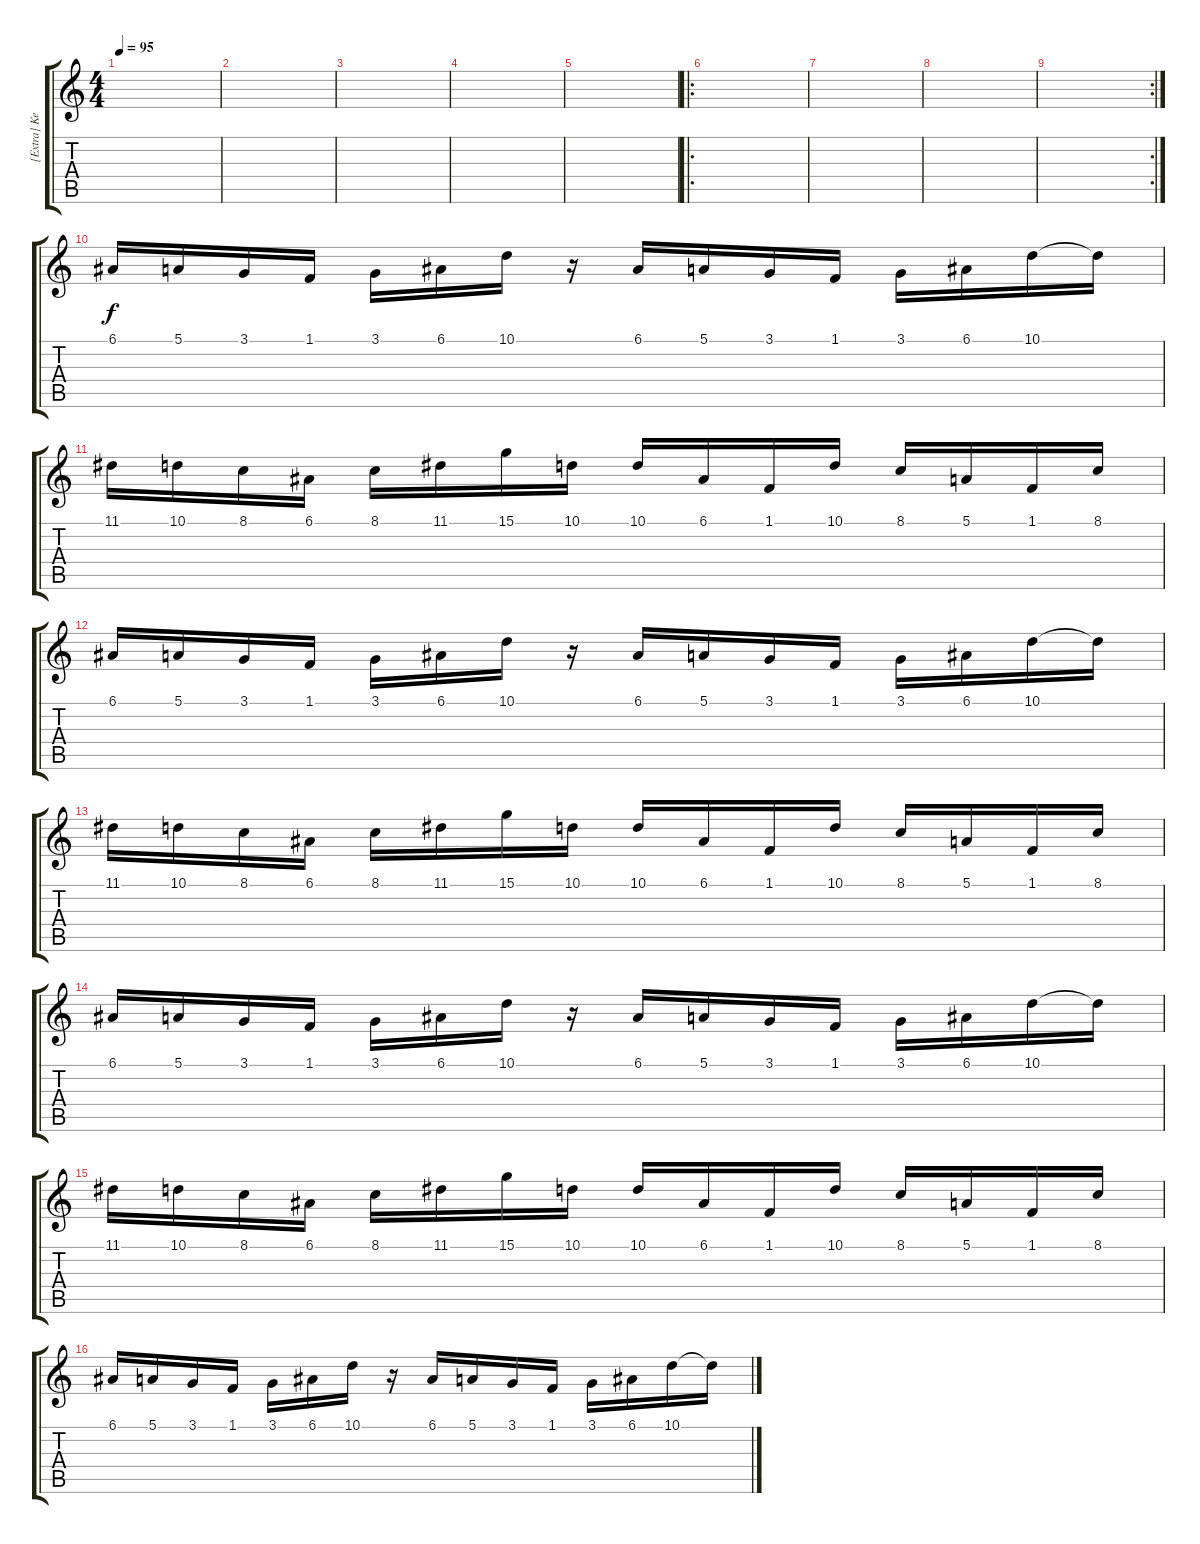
\track ("[Extra] Keyboard" "[Extra] Ke") {instrument orchestralharp}
\staff {score tabs}
\tuning (E4 B3 G3 D3 A2 E2) {hide}
\ts (4 4)
\tempo 95
\clef g2
\ks c
|
|
|
|
|
\ro
|
|
|
\rc 2
|
6.1.16 5.1.16 3.1.16 1.1.16 3.1.16 6.1.16 10.1.16 r.16 6.1.16 5.1.16 3.1.16 1.1.16 3.1.16 6.1.16 10.1.16 10.1{t}.16 |
11.1.16 10.1.16 8.1.16 6.1.16 8.1.16 11.1.16 15.1.16 10.1.16 10.1.16 6.1.16 1.1.16 10.1.16 8.1.16 5.1.16 1.1.16 8.1.16 |
6.1.16 5.1.16 3.1.16 1.1.16 3.1.16 6.1.16 10.1.16 r.16 6.1.16 5.1.16 3.1.16 1.1.16 3.1.16 6.1.16 10.1.16 10.1{t}.16 |
11.1.16 10.1.16 8.1.16 6.1.16 8.1.16 11.1.16 15.1.16 10.1.16 10.1.16 6.1.16 1.1.16 10.1.16 8.1.16 5.1.16 1.1.16 8.1.16 |
6.1.16 5.1.16 3.1.16 1.1.16 3.1.16 6.1.16 10.1.16 r.16 6.1.16 5.1.16 3.1.16 1.1.16 3.1.16 6.1.16 10.1.16 10.1{t}.16 |
11.1.16 10.1.16 8.1.16 6.1.16 8.1.16 11.1.16 15.1.16 10.1.16 10.1.16 6.1.16 1.1.16 10.1.16 8.1.16 5.1.16 1.1.16 8.1.16 |
6.1.16 5.1.16 3.1.16 1.1.16 3.1.16 6.1.16 10.1.16 r.16 6.1.16 5.1.16 3.1.16 1.1.16 3.1.16 6.1.16 10.1.16 10.1{t}.16
